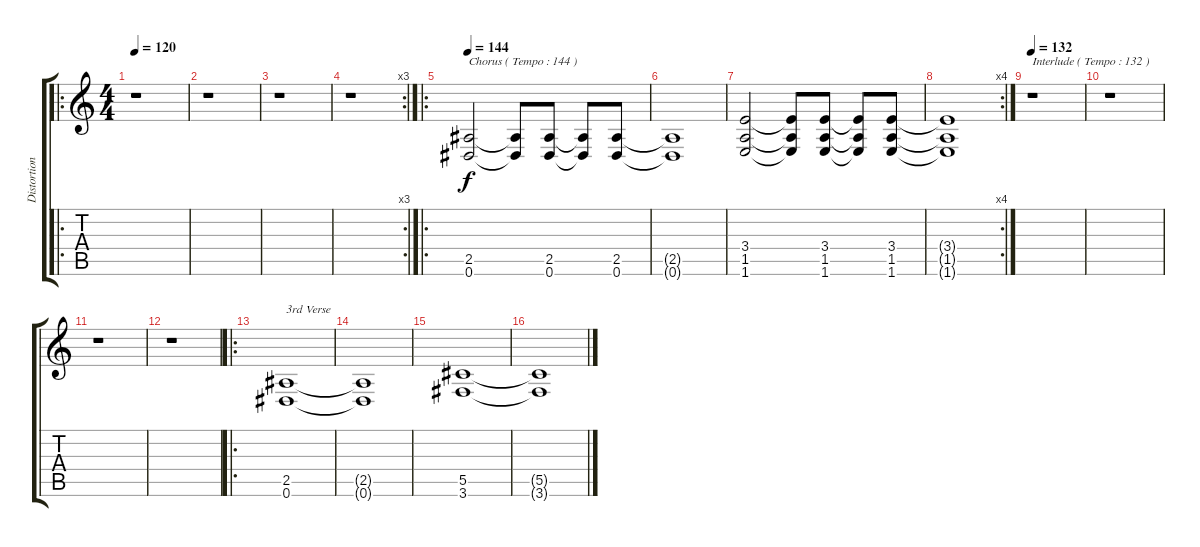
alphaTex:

\track ("Distortion Guitar II" "Distortion") {instrument distortionguitar}
\staff {score tabs}
\tuning (Eb4 Bb3 Gb3 Db3 Ab2 Eb2) {hide}
\ro
\ts (4 4)
\tempo 120
\clef g2
\ks c
r.1{dy f} |
r.1 |
r.1 |
\rc 3
r.1 |
\ro
\tempo 144
(2.5 0.6).2{txt "Chorus ( Tempo : 144 )"} (2.5{t} 0.6{t}).8 (2.5 0.6).8 (2.5{t} 0.6{t}).8 (2.5 0.6).8 |
(2.5{t} 0.6{t}).1 |
(3.4 1.5 1.6).2 (3.4{t} 1.5{t} 1.6{t}).8 (3.4 1.5 1.6).8 (3.4{t} 1.5{t} 1.6{t}).8 (3.4 1.5 1.6).8 |
\rc 4
(3.4{t} 1.5{t} 1.6{t}).1 |
\tempo 132
r.1{txt "Interlude ( Tempo : 132 )"} |
r.1 |
r.1 |
r.1 |
\ro
(2.5 0.6).1{txt "3rd Verse"} |
(2.5{t} 0.6{t}).1 |
(5.5 3.6).1 |
(5.5{t} 3.6{t}).1
